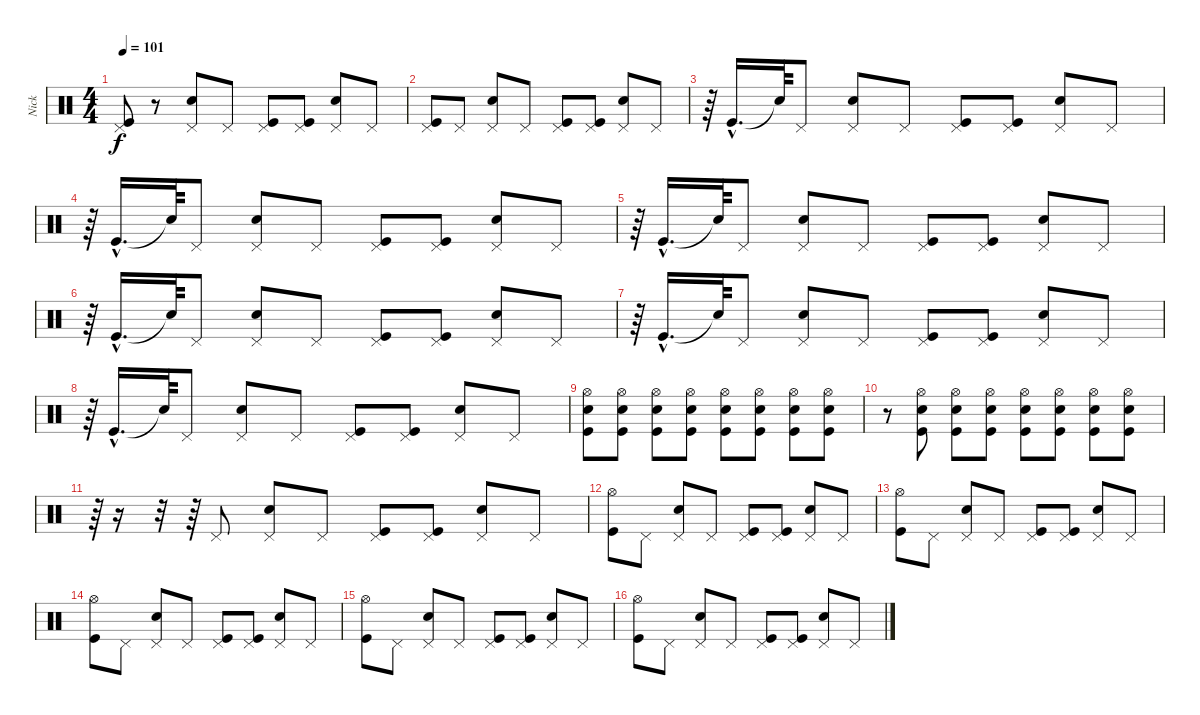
\track ("Nick" "Nick") {instrument percussion}
\staff {score}
\articulation defaults
\ts (4 4)
\tempo 101
\clef neutral
\ks c
("Kick (hit)" "Pedal Hi-Hat (hit)").8{dy f} r.8 ("Electric Snare (hit)" "Pedal Hi-Hat (hit)").8 "Pedal Hi-Hat (hit)".8 ("Kick (hit)" "Pedal Hi-Hat (hit)").8 ("Kick (hit)" "Pedal Hi-Hat (hit)").8 ("Electric Snare (hit)" "Pedal Hi-Hat (hit)").8 "Pedal Hi-Hat (hit)".8 |
("Kick (hit)" "Pedal Hi-Hat (hit)").8 "Pedal Hi-Hat (hit)".8 ("Electric Snare (hit)" "Pedal Hi-Hat (hit)").8 "Pedal Hi-Hat (hit)".8 ("Kick (hit)" "Pedal Hi-Hat (hit)").8 ("Kick (hit)" "Pedal Hi-Hat (hit)").8 ("Electric Snare (hit)" "Pedal Hi-Hat (hit)").8 "Pedal Hi-Hat (hit)".8 |
r.64 "Kick (hit)"{hac}.16{d} "Snare (hit)"{t}.64 "Pedal Hi-Hat (hit)".8 ("Electric Snare (hit)" "Pedal Hi-Hat (hit)").8 "Pedal Hi-Hat (hit)".8 ("Kick (hit)" "Pedal Hi-Hat (hit)").8 ("Kick (hit)" "Pedal Hi-Hat (hit)").8 ("Electric Snare (hit)" "Pedal Hi-Hat (hit)").8 "Pedal Hi-Hat (hit)".8 |
r.64 "Kick (hit)"{hac}.16{d} "Snare (hit)"{t}.64 "Pedal Hi-Hat (hit)".8 ("Electric Snare (hit)" "Pedal Hi-Hat (hit)").8 "Pedal Hi-Hat (hit)".8 ("Kick (hit)" "Pedal Hi-Hat (hit)").8 ("Kick (hit)" "Pedal Hi-Hat (hit)").8 ("Electric Snare (hit)" "Pedal Hi-Hat (hit)").8 "Pedal Hi-Hat (hit)".8 |
r.64 "Kick (hit)"{hac}.16{d} "Snare (hit)"{t}.64 "Pedal Hi-Hat (hit)".8 ("Electric Snare (hit)" "Pedal Hi-Hat (hit)").8 "Pedal Hi-Hat (hit)".8 ("Kick (hit)" "Pedal Hi-Hat (hit)").8 ("Kick (hit)" "Pedal Hi-Hat (hit)").8 ("Electric Snare (hit)" "Pedal Hi-Hat (hit)").8 "Pedal Hi-Hat (hit)".8 |
r.64 "Kick (hit)"{hac}.16{d} "Snare (hit)"{t}.64 "Pedal Hi-Hat (hit)".8 ("Electric Snare (hit)" "Pedal Hi-Hat (hit)").8 "Pedal Hi-Hat (hit)".8 ("Kick (hit)" "Pedal Hi-Hat (hit)").8 ("Kick (hit)" "Pedal Hi-Hat (hit)").8 ("Electric Snare (hit)" "Pedal Hi-Hat (hit)").8 "Pedal Hi-Hat (hit)".8 |
r.64 "Kick (hit)"{hac}.16{d} "Snare (hit)"{t}.64 "Pedal Hi-Hat (hit)".8 ("Electric Snare (hit)" "Pedal Hi-Hat (hit)").8 "Pedal Hi-Hat (hit)".8 ("Kick (hit)" "Pedal Hi-Hat (hit)").8 ("Kick (hit)" "Pedal Hi-Hat (hit)").8 ("Electric Snare (hit)" "Pedal Hi-Hat (hit)").8 "Pedal Hi-Hat (hit)".8 |
r.64 "Kick (hit)"{hac}.16{d} "Snare (hit)"{t}.64 "Pedal Hi-Hat (hit)".8 ("Electric Snare (hit)" "Pedal Hi-Hat (hit)").8 "Pedal Hi-Hat (hit)".8 ("Kick (hit)" "Pedal Hi-Hat (hit)").8 ("Kick (hit)" "Pedal Hi-Hat (hit)").8 ("Electric Snare (hit)" "Pedal Hi-Hat (hit)").8 "Pedal Hi-Hat (hit)".8 |
("Kick (hit)" "Electric Snare (hit)" "Hi-Hat (open)").8 ("Kick (hit)" "Electric Snare (hit)" "Hi-Hat (open)").8 ("Kick (hit)" "Electric Snare (hit)" "Hi-Hat (open)").8 ("Kick (hit)" "Electric Snare (hit)" "Hi-Hat (open)").8 ("Kick (hit)" "Electric Snare (hit)" "Hi-Hat (open)").8 ("Kick (hit)" "Electric Snare (hit)" "Hi-Hat (open)").8 ("Kick (hit)" "Electric Snare (hit)" "Hi-Hat (open)").8 ("Kick (hit)" "Electric Snare (hit)" "Hi-Hat (open)").8 |
r.8 ("Kick (hit)" "Electric Snare (hit)" "Hi-Hat (open)").8 ("Kick (hit)" "Electric Snare (hit)" "Hi-Hat (open)").8 ("Kick (hit)" "Electric Snare (hit)" "Hi-Hat (open)").8 ("Kick (hit)" "Electric Snare (hit)" "Hi-Hat (open)").8 ("Kick (hit)" "Electric Snare (hit)" "Hi-Hat (open)").8 ("Kick (hit)" "Electric Snare (hit)" "Hi-Hat (open)").8 ("Kick (hit)" "Electric Snare (hit)" "Hi-Hat (open)").8 |
r.64 r.16 r.32 r.64 "Pedal Hi-Hat (hit)".8 ("Electric Snare (hit)" "Pedal Hi-Hat (hit)").8 "Pedal Hi-Hat (hit)".8 ("Kick (hit)" "Pedal Hi-Hat (hit)").8 ("Kick (hit)" "Pedal Hi-Hat (hit)").8 ("Electric Snare (hit)" "Pedal Hi-Hat (hit)").8 "Pedal Hi-Hat (hit)".8 |
("Kick (hit)" "Hi-Hat (open)").8 "Pedal Hi-Hat (hit)".8 ("Electric Snare (hit)" "Pedal Hi-Hat (hit)").8 "Pedal Hi-Hat (hit)".8 ("Kick (hit)" "Pedal Hi-Hat (hit)").8 ("Kick (hit)" "Pedal Hi-Hat (hit)").8 ("Electric Snare (hit)" "Pedal Hi-Hat (hit)").8 "Pedal Hi-Hat (hit)".8 |
("Kick (hit)" "Hi-Hat (open)").8 "Pedal Hi-Hat (hit)".8 ("Electric Snare (hit)" "Pedal Hi-Hat (hit)").8 "Pedal Hi-Hat (hit)".8 ("Kick (hit)" "Pedal Hi-Hat (hit)").8 ("Kick (hit)" "Pedal Hi-Hat (hit)").8 ("Electric Snare (hit)" "Pedal Hi-Hat (hit)").8 "Pedal Hi-Hat (hit)".8 |
("Kick (hit)" "Hi-Hat (open)").8 "Pedal Hi-Hat (hit)".8 ("Electric Snare (hit)" "Pedal Hi-Hat (hit)").8 "Pedal Hi-Hat (hit)".8 ("Kick (hit)" "Pedal Hi-Hat (hit)").8 ("Kick (hit)" "Pedal Hi-Hat (hit)").8 ("Electric Snare (hit)" "Pedal Hi-Hat (hit)").8 "Pedal Hi-Hat (hit)".8 |
("Kick (hit)" "Hi-Hat (open)").8 "Pedal Hi-Hat (hit)".8 ("Electric Snare (hit)" "Pedal Hi-Hat (hit)").8 "Pedal Hi-Hat (hit)".8 ("Kick (hit)" "Pedal Hi-Hat (hit)").8 ("Kick (hit)" "Pedal Hi-Hat (hit)").8 ("Electric Snare (hit)" "Pedal Hi-Hat (hit)").8 "Pedal Hi-Hat (hit)".8 |
("Kick (hit)" "Hi-Hat (open)").8 "Pedal Hi-Hat (hit)".8 ("Electric Snare (hit)" "Pedal Hi-Hat (hit)").8 "Pedal Hi-Hat (hit)".8 ("Kick (hit)" "Pedal Hi-Hat (hit)").8 ("Kick (hit)" "Pedal Hi-Hat (hit)").8 ("Electric Snare (hit)" "Pedal Hi-Hat (hit)").8 "Pedal Hi-Hat (hit)".8
